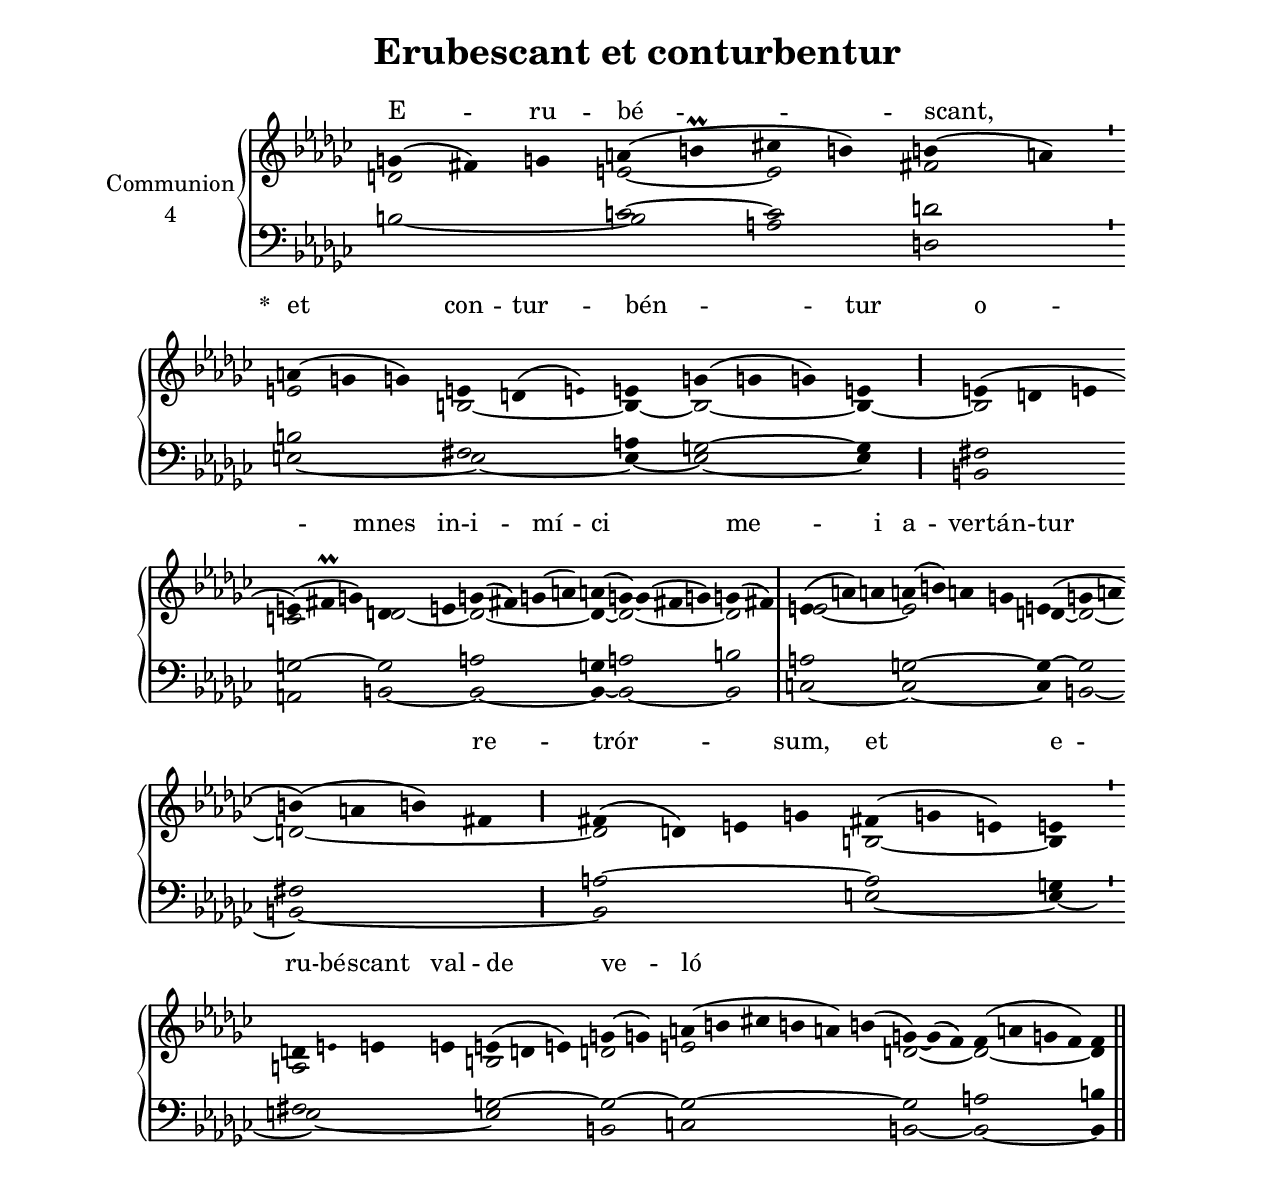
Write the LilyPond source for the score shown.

\version "2.18"
\include "gregorian.ly"
\include "noh2.ily"


%Page reference: page i.192
%(volume.page)

global = {
 \key f \locrian
 \cadenzaOn 
}

\header {
  title = \markup \center-column {"Erubescant et conturbentur" \vspace #1 }
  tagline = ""
  composer = ""
}

\paper {
 #(include-special-characters)
  oddHeaderMarkup = \markup \fill-line {
    \line {}
    \center-column {
      \on-the-fly #first-page     " "
      \on-the-fly #not-first-page "Erubescant et conturbentur"
    }
    \line { \on-the-fly #print-page-number-check-first \fromproperty #'page:page-number-string }
  }
  evenHeaderMarkup = \markup \fill-line {
    \line { \on-the-fly #print-page-number-check-first \fromproperty #'page:page-number-string }
    \center-column { "Erubescant et conturbentur" }
    \line {}
  }
}

chantText = \lyricmode {
E -- ru -- bé -- scant, 
\set stanza = " * " et con -- tur -- bén -- _ tur 
o -- mnes in -- i -- mí -- ci me -- _ i 
a -- ver -- tán -- tur re -- trór -- _ sum, 
et e -- ru -- bé -- scant val -- de ve -- ló -- _ _ _ _ ci -- ter. }

chantMusic = {
\tieDown   g'4 ( fis'4) g'4  a'4 ( b'\prall cis''4 b'4) b'4 ( a'4) \divisioMinima
 a'4 ( g'4 g'4) e'4 d'4 ( \once \tweak #'font-size #-4 e' ) e'4 g'4 ( g'4 g'4) e'4 \divisioMaior
 e'4 ( d'4 e'4 \forceBreak
) e'4 ( fis'\prall g'4) d'4 e'4 g'4 ( fis'4) g'4 ( a'4) a'4 ( g'4) ~ g'4 ( fis'4 g'4) g'4 ( fis'4) \divisioMaxima
 e'4 ( a'4) a'4 a'4 ( b'4) a'4 g'4 e'4 ( g'4 a'4 \forceBreak
) b'4 ( a'4 b'4) fis'4 \divisioMaior
 fis'4 ( d'4) e'4 g'4 fis'4 ( g'4 e'4) e'4 \divisioMinima
 d'4 \once \tweak #'font-size #-4 e'  e'4 e'4  e'4 ( d'4 e'4) g'4 ( g'4) a'4 ( b'4 cis''4 b'4 a'4) b'4 ( g'4) ~ g'4 ( f'4) f'4 ( a'4 g'4 f'4) f'4 \finalis

}

altoMusic = {
d'2*3/2 e'2 ~ e'2 fis'2 \divisioMinima
e'2*3/2 b2*3/2 ~ b4 ~ b2*3/2 ~ b4 ~ \divisioMaior
b2*3/2 c'2*3/2 d'2 ~ d'2*4/2 ~ d'4 ~ d'2*4/2 ~ d'2 \divisioMaxima
e'2*3/2 ~ e'2*4/2 d'4 ~ d'2 ~ d'2*4/2 ~ \divisioMaior
d'2*4/2 b2*3/2 ~ b4 \divisioMinima
a2*4/2 b2*3/2 d'2 e'2*6/2 d'2*3/2 ~ d'2*4/2 ~ d'4 \finalis
}

tenorMusic = {
r2*3/2 c'2 ~ c'2 d'2 \divisioMinima
b2*3/2 fis2*3/2 a4 g2*3/2 ~ g4 \divisioMaior
fis2*3/2 g2*3/2 ~ g2 a2*4/2 g4 a2*4/2 b2 \divisioMaxima
a2*3/2 g2*4/2 ~ g4 ~ g2 fis2*4/2 \divisioMaior
a2*4/2 ~ a2*3/2 g4 \divisioMinima
fis2*4/2 g2*3/2 ~ g2 ~ g2*6/2 ~ g2*3/2 a2*4/2 b4 \finalis
}

bassMusic = {
b2*3/2 ~ b2 a2 d2 \divisioMinima
e2*3/2 ~ e2*3/2 ~ e4 ~ e2*3/2 ~ e4 \divisioMaior
b,2*3/2 a,2*3/2 b,2 ~ b,2*4/2 ~ b,4 ~ b,2*4/2 ~ b,2 \divisioMaxima
c2*3/2 ~ c2*4/2 ~ c4 b,2 ~ b,2*4/2 ~ \divisioMaior
b,2*4/2 e2*3/2 ~ e4 ~ \divisioMinima
e2*4/2 ~ e2*3/2 b,2 c2*6/2 b,2*3/2 ~ b,2*4/2 ~ b,4 \finalis
}

voiceLines = {
\voiceLineStyle


}

\score{
  <<
    \new GrandStaff <<
      \set GrandStaff.autoBeaming = ##f
      \set GrandStaff.instrumentName = \markup \center-column {
        "Communion"
        "4"
      }
      \new Staff = up <<
        \new Voice = "chant" {
          \voiceOne \global \chantMusic
        }
        \new Voice {
          \voiceTwo \global \altoMusic
        }
      >>

      \new Staff = down <<
        \clef bass
        \new Voice {
          \voiceOne \global \tenorMusic
        }
        \new Voice {
          \voiceTwo \global \bassMusic
        }
	\new Voice {
        \voiceThree \global \voiceLines
        }
      >>
    >>
    \new Lyrics \lyricsto chant {
      \chantText
    }
  >>
  \layout{
  }
  \midi{
    \tempo 4 = 125
  }
}
